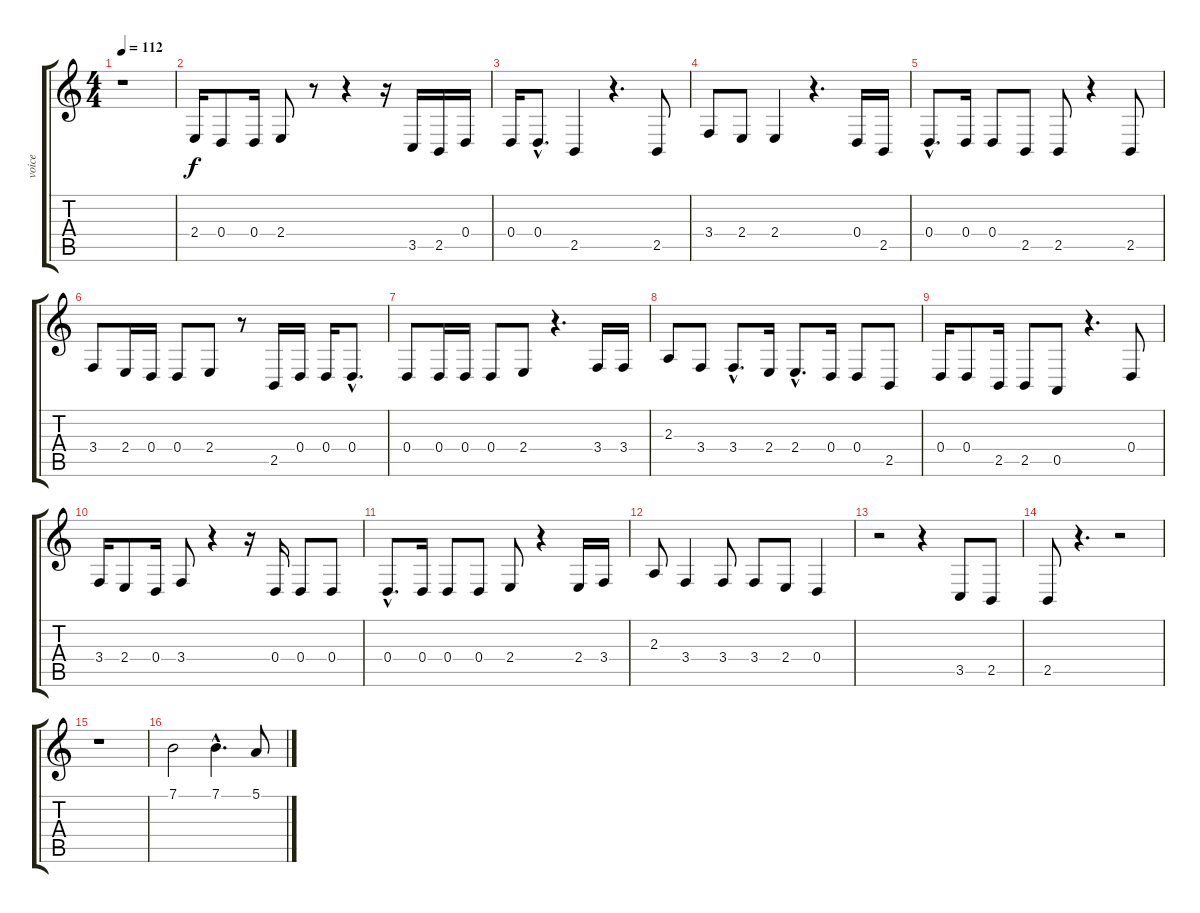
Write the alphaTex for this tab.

\track ("voice" "voice") {instrument bassoon}
\staff {score tabs}
\tuning (E4 B3 G3 D3 A2 E2) {hide}
\ts (4 4)
\tempo 112
\clef g2
\ks c
r.1{dy f} |
2.4.16 0.4.8 0.4.16 2.4.8 r.8 r.4 r.16 3.5.16 2.5.16 0.4.16 |
0.4.16 0.4{hac}.8{d} 2.5.4 r.4{d} 2.5.8 |
3.4.8 2.4.8 2.4.4 r.4{d} 0.4.16 2.5.16 |
0.4{hac}.8{d} 0.4.16 0.4.8 2.5.8 2.5.8 r.4 2.5.8 |
3.4.8 2.4.16 0.4.16 0.4.8 2.4.8 r.8 2.5.16 0.4.16 0.4.16 0.4{hac}.8{d} |
0.4.8 0.4.16 0.4.16 0.4.8 2.4.8 r.4{d} 3.4.16 3.4.16 |
2.3.8 3.4.8 3.4{hac}.8{d} 2.4.16 2.4{hac}.8{d} 0.4.16 0.4.8 2.5.8 |
0.4.16 0.4.8 2.5.16 2.5.8 0.5.8 r.4{d} 0.4.8 |
3.4.16 2.4.8 0.4.16 3.4.8 r.4 r.16 0.4.16 0.4.8 0.4.8 |
0.4{hac}.8{d} 0.4.16 0.4.8 0.4.8 2.4.8 r.4 2.4.16 3.4.16 |
2.3.8 3.4.4 3.4.8 3.4.8 2.4.8 0.4.4 |
r.2 r.4 3.5.8 2.5.8 |
2.5.8 r.4{d} r.2 |
r.1 |
7.1.2 7.1{hac}.4{d} 5.1.8
